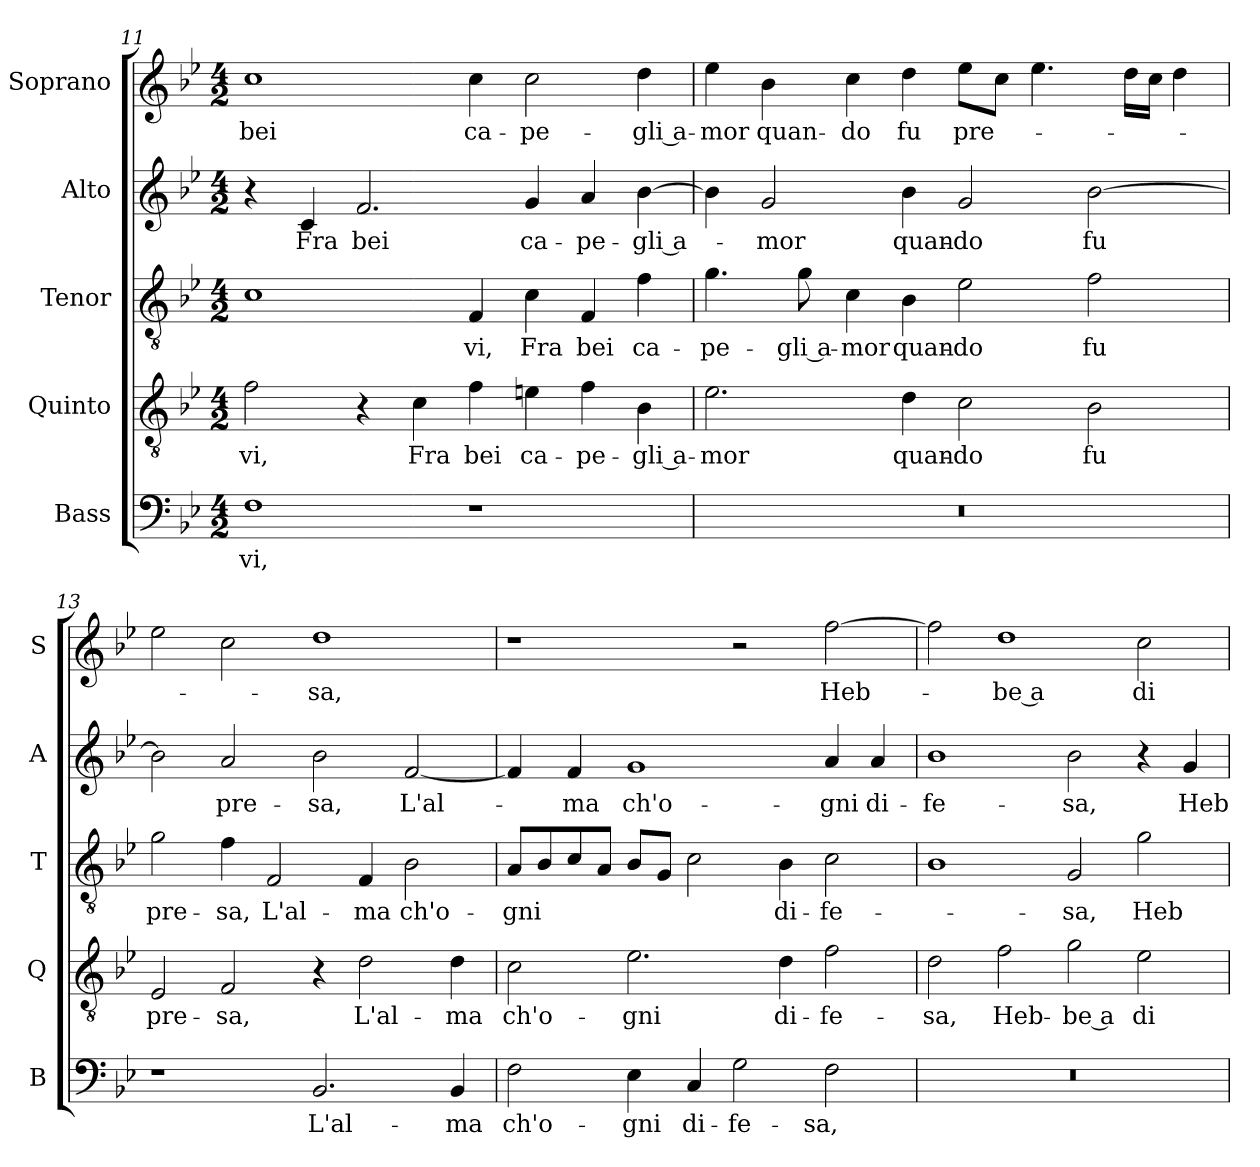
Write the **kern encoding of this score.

**kern	**text	**kern	**text	**kern	**text	**kern	**text	**kern	**text
*part5	*part5	*part4	*part4	*part3	*part3	*part2	*part2	*part1	*part1
*staff5	*staff5	*staff4	*staff4	*staff3	*staff3	*staff2	*staff2	*staff1	*staff1
*I"Bass	*	*I"Quinto	*	*I"Tenor	*	*I"Alto	*	*I"Soprano	*
*I'B	*	*I'Q	*	*I'T	*	*I'A	*	*I'S	*
!!LO:LB:g=z
*clefF4	*	*clefGv2	*	*clefGv2	*	*clefG2	*	*clefG2	*
*k[b-e-]	*	*k[b-e-]	*	*k[b-e-]	*	*k[b-e-]	*	*k[b-e-]	*
*B-:	*	*B-:	*	*B-:	*	*B-:	*	*B-:	*
*M4/2	*	*M4/2	*	*M4/2	*	*M4/2	*	*M4/2	*
=11	=11	=11	=11	=11	=11	=11	=11	=11	=11
!	!LO:LY:b	!	!	!	!	!	!	!	!
!	!	!	!LO:LY:b	!	!	!	!	!	!
!	!	!	!	!	!	!	!	!	!LO:LY:b
1F	-vi,	2f\	-vi,	1c	.	4r	.	1cc	bei
!	!	!	!	!	!	!	!LO:LY:b	!	!
.	.	.	.	.	.	4c/	Fra	.	.
!	!	!	!	!	!	!	!LO:LY:b	!	!
.	.	4r	.	.	.	2.f/	bei	.	.
!	!	!	!LO:LY:b	!	!	!	!	!	!
.	.	4c\	Fra	.	.	.	.	.	.
!	!	!	!LO:LY:b	!	!	!	!	!	!
!	!	!	!	!	!LO:LY:b	!	!	!	!
!	!	!	!	!	!	!	!	!	!LO:LY:b
1r	.	4f\	bei	4F/	-vi,	.	.	4cc\	ca-
!	!	!	!LO:LY:b	!	!	!	!	!	!
!	!	!	!	!	!LO:LY:b	!	!	!	!
!	!	!	!	!	!	!	!LO:LY:b	!	!
!	!	!	!	!	!	!	!	!	!LO:LY:b
.	.	4en\	ca-	4c\	Fra	4g/	ca-	2cc\	-pe-
!	!	!	!LO:LY:b	!	!	!	!	!	!
!	!	!	!	!	!LO:LY:b	!	!	!	!
!	!	!	!	!	!	!	!LO:LY:b	!	!
.	.	4f\	-pe-	4F/	bei	4a/	-pe-	.	.
!	!	!	!LO:LY:b	!	!	!	!	!	!
!	!	!	!	!	!LO:LY:b	!	!	!	!
!	!	!	!	!	!	!	!LO:LY:b	!	!
!	!	!	!	!	!	!	!	!	!LO:LY:b
.	.	4B-\	-gli a-	4f\	ca-	[4b-\	-gli a-	4dd\	-gli a-
=12	=12	=12	=12	=12	=12	=12	=12	=12	=12
!	!	!	!LO:LY:b	!	!	!	!	!	!
!	!	!	!	!	!LO:LY:b	!	!	!	!
!	!	!	!	!	!	!	!	!	!LO:LY:b
0r	.	2.e-\	-mor	4.g\	-pe-	4b-\]	.	4ee-\	-mor
!	!	!	!	!	!	!	!LO:LY:b	!	!
!	!	!	!	!	!	!	!	!	!LO:LY:b
.	.	.	.	.	.	2g/	-mor	4b-\	quan-
!	!	!	!	!	!LO:LY:b	!	!	!	!
.	.	.	.	8g\	-gli a-	.	.	.	.
!	!	!	!	!	!LO:LY:b	!	!	!	!
!	!	!	!	!	!	!	!	!	!LO:LY:b
.	.	.	.	4c\	-mor	.	.	4cc\	-do
!	!	!	!LO:LY:b	!	!	!	!	!	!
!	!	!	!	!	!LO:LY:b	!	!	!	!
!	!	!	!	!	!	!	!LO:LY:b	!	!
!	!	!	!	!	!	!	!	!	!LO:LY:b
.	.	4d\	quan-	4B-\	quan-	4b-\	quan-	4dd\	fu
!	!	!	!LO:LY:b	!	!	!	!	!	!
!	!	!	!	!	!LO:LY:b	!	!	!	!
!	!	!	!	!	!	!	!LO:LY:b	!	!
!	!	!	!	!	!	!	!	!	!LO:LY:b
.	.	2c\	-do	2e-\	-do	2g/	-do	8ee-\L	pre-
.	.	.	.	.	.	.	.	8cc\J	.
.	.	.	.	.	.	.	.	4.ee-\	.
!	!	!	!LO:LY:b	!	!	!	!	!	!
!	!	!	!	!	!LO:LY:b	!	!	!	!
!	!	!	!	!	!	!	!LO:LY:b	!	!
.	.	2B-\	fu	2f\	fu	[2b-\	fu	.	.
.	.	.	.	.	.	.	.	16dd\LL	.
.	.	.	.	.	.	.	.	16cc\JJ	.
.	.	.	.	.	.	.	.	4dd\	.
=13	=13	=13	=13	=13	=13	=13	=13	=13	=13
!	!	!	!LO:LY:b	!	!	!	!	!	!
!	!	!	!	!	!LO:LY:b	!	!	!	!
1r	.	2E-/	pre-	2g\	pre-	2b-\]	.	2ee-\	.
!	!	!	!LO:LY:b	!	!	!	!	!	!
!	!	!	!	!	!LO:LY:b	!	!	!	!
!	!	!	!	!	!	!	!LO:LY:b	!	!
.	.	2F/	-sa,	4f\	-sa,	2a/	pre-	2cc\	.
!	!	!	!	!	!LO:LY:b	!	!	!	!
.	.	.	.	2F/	L'al-	.	.	.	.
!	!LO:LY:b	!	!	!	!	!	!	!	!
!	!	!	!	!	!	!	!LO:LY:b	!	!
!	!	!	!	!	!	!	!	!	!LO:LY:b
2.BB-/	L'al-	4r	.	.	.	2b-\	-sa,	1dd	-sa,
!	!	!	!LO:LY:b	!	!	!	!	!	!
!	!	!	!	!	!LO:LY:b	!	!	!	!
.	.	2d\	L'al-	4F/	-ma	.	.	.	.
!	!	!	!	!	!LO:LY:b	!	!	!	!
!	!	!	!	!	!	!	!LO:LY:b	!	!
.	.	.	.	2B-\	ch'o-	[2f/	L'al-	.	.
!	!LO:LY:b	!	!	!	!	!	!	!	!
!	!	!	!LO:LY:b	!	!	!	!	!	!
4BB-/	-ma	4d\	-ma	.	.	.	.	.	.
!!LO:LB:g=z
=14	=14	=14	=14	=14	=14	=14	=14	=14	=14
!	!LO:LY:b	!	!	!	!	!	!	!	!
!	!	!	!LO:LY:b	!	!	!	!	!	!
!	!	!	!	!	!LO:LY:b	!	!	!	!
2F\	ch'o-	2c\	ch'o-	8A/L	-gni	4f/]	.	1r	.
.	.	.	.	8B-/	.	.	.	.	.
!	!	!	!	!	!	!	!LO:LY:b	!	!
.	.	.	.	8c/	.	4f/	-ma	.	.
.	.	.	.	8A/J	.	.	.	.	.
!	!LO:LY:b	!	!	!	!	!	!	!	!
!	!	!	!LO:LY:b	!	!	!	!	!	!
!	!	!	!	!	!	!	!LO:LY:b	!	!
4E-\	-gni	2.e-\	-gni	8B-/L	.	1g	ch'o-	.	.
.	.	.	.	8G/J	.	.	.	.	.
!	!LO:LY:b	!	!	!	!	!	!	!	!
4C/	di-	.	.	2c\	.	.	.	.	.
!	!LO:LY:b	!	!	!	!	!	!	!	!
2G\	-fe-	.	.	.	.	.	.	2r	.
!	!	!	!LO:LY:b	!	!	!	!	!	!
!	!	!	!	!	!LO:LY:b	!	!	!	!
.	.	4d\	di-	4B-\	di-	.	.	.	.
!	!LO:LY:b	!	!	!	!	!	!	!	!
!	!	!	!LO:LY:b	!	!	!	!	!	!
!	!	!	!	!	!LO:LY:b	!	!	!	!
!	!	!	!	!	!	!	!LO:LY:b	!	!
!	!	!	!	!	!	!	!	!	!LO:LY:b
2F\	-sa,	2f\	-fe-	2c\	-fe-	4a/	-gni	[2ff\	Heb-
!	!	!	!	!	!	!	!LO:LY:b	!	!
.	.	.	.	.	.	4a/	di-	.	.
=15	=15	=15	=15	=15	=15	=15	=15	=15	=15
!	!	!	!LO:LY:b	!	!	!	!	!	!
!	!	!	!	!	!	!	!LO:LY:b	!	!
0r	.	2d\	-sa,	1B-	.	1b-	-fe-	2ff\]	.
!	!	!	!LO:LY:b	!	!	!	!	!	!
!	!	!	!	!	!	!	!	!	!LO:LY:b
.	.	2f\	Heb-	.	.	.	.	1dd	-be a
!	!	!	!LO:LY:b	!	!	!	!	!	!
!	!	!	!	!	!LO:LY:b	!	!	!	!
!	!	!	!	!	!	!	!LO:LY:b	!	!
.	.	2g\	-be a	2G/	-sa,	2b-\	-sa,	.	.
!	!	!	!LO:LY:b	!	!	!	!	!	!
!	!	!	!	!	!LO:LY:b	!	!	!	!
!	!	!	!	!	!	!	!	!	!LO:LY:b
.	.	2e-\	di-	2g\	Heb-	4r	.	2cc\	di-
!	!	!	!	!	!	!	!LO:LY:b	!	!
.	.	.	.	.	.	4g/	Heb-	.	.
=	=	=	=	=	=	=	=	=	=
*-	*-	*-	*-	*-	*-	*-	*-	*-	*-
